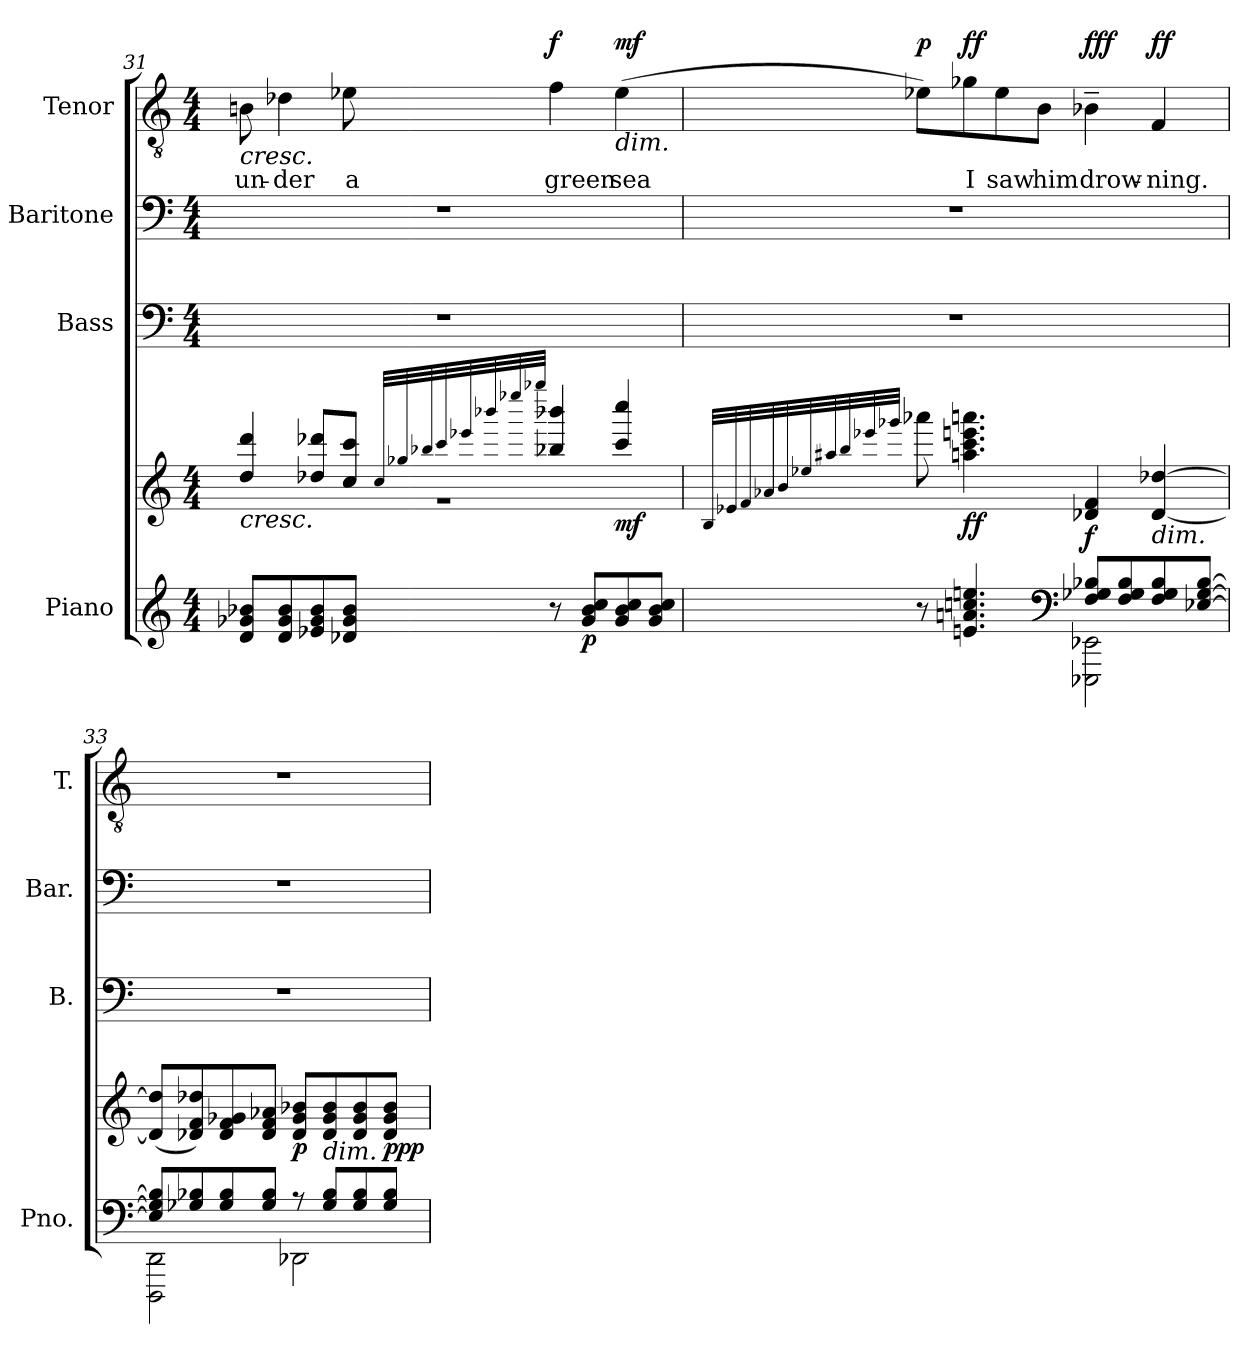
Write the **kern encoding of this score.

**kern	**kern	**dynam	**kern	**kern	**kern	**text	**dynam
*part4	*part4	*part4	*part3	*part2	*part1	*part1	*part1
*staff5	*staff4	*staff4/5	*staff3	*staff2	*staff1	*staff1	*staff1
*I"Piano	*	*	*I"Bass	*I"Baritone	*I"Tenor	*	*
*I'Pno.	*	*	*I'B.	*I'Bar.	*I'T.	*	*
!!LO:LB:g=z
*clefG2	*clefG2	*	*clefF4	*clefF4	*clefGv2	*	*
*k[]	*k[]	*	*k[]	*k[]	*k[]	*	*
*M4/4	*M4/4	*	*M4/4	*M4/4	*M4/4	*	*
=31	=31	=31	=31	=31	=31	=31	=31
*	*^	*	*	*	*	*	*
!	!	!	!	!	!	!LO:TX:b:i:t=cresc.	!	!
!	!LO:TX:b:i:t=cresc.	!	!	!	!	!	!	!
!	!	!	!	!	!	!	!LO:LY:b	!
8d/ 8g-X/ 8b-X/L	4dd/ 4ddd/	1r	.	1r	1r	8Bn\	un-	.
!	!	!	!	!	!	!	!LO:LY:b	!
8d/ 8g-/ 8b-/	.	.	.	.	.	4d-X\	-der	.
8e-X/ 8g-/ 8b-/	8dd-X/ 8ddd-X/L	.	.	.	.	.	.	.
!	!	!	!	!	!	!	!LO:LY:b	!
8d-X/ 8g-/ 8b-/J	8cc/ 8ccc/J	.	.	.	.	8e-X\	a	.
.	32qcc/LLL	.	.	.	.	.	.	.
.	32qgg-X/	.	.	.	.	.	.	.
.	32qbb-X/	.	.	.	.	.	.	.
.	32qccc/	.	.	.	.	.	.	.
.	32qeee-X/	.	.	.	.	.	.	.
.	32qbbb-X/	.	.	.	.	.	.	.
.	32qeeee-X/	.	.	.	.	.	.	.
.	32qgggg-X/JJJ	.	.	.	.	.	.	.
!	!	!	!	!	!	!	!LO:LY:b	!LO:DY:b
8r	4bb-/ 4bbb-X/	.	.	.	.	4f\	green	f
!	!	!	!LO:DY:b=2	!	!	!	!	!
8g-/ 8b-/ 8cc/L	.	.	p	.	.	.	.	.
!	!	!	!	!	!	!LO:TX:b:i:t=dim.	!	!
!	!	!	!LO:DY:b	!	!	!	!LO:LY:b	!LO:DY:b
8g-/ 8b-/ 8cc/	4ccc/ 4cccc/	.	mf	.	.	(>4e-\	sea	mf
8g-/ 8b-/ 8cc/J	.	.	.	.	.	.	.	.
*	*v	*v	*	*	*	*	*	*
=32	=32	=32	=32	=32	=32	=32	=32
.	32qB/LLL	.	.	.	.	.	.
.	32qe-X/	.	.	.	.	.	.
.	32qf/	.	.	.	.	.	.
.	32qa-X/	.	.	.	.	.	.
.	32qb/	.	.	.	.	.	.
.	32qee-X/	.	.	.	.	.	.
.	32qaa#X/	.	.	.	.	.	.
.	32qbb/	.	.	.	.	.	.
.	32qeee-X/	.	.	.	.	.	.
.	32qggg-X/JJJ	.	.	.	.	.	.
*^	*	*	*	*	*	*	*
!	!	!	!	!	!	!	!	!LO:DY:b
8r	2ryy	8aaa-X\	.	1r	1r	8e-X\L)	.	p
!	!	!	!LO:DY:b	!	!	!	!LO:LY:b	!LO:DY:b
4.en/ 4.an/ 4.ccn/ 4.een/	.	4.aan\ 4.ccc\ 4.eeen\ 4.aaan\	ff	.	.	8g-X\	I	ff
!	!	!	!	!	!	!	!LO:LY:b	!
.	.	.	.	.	.	8e-\	saw	.
!	!	!	!	!	!	!	!LO:LY:b	!
.	.	.	.	.	.	8B\J	him	.
*clefF4	*	*	*	*	*	*	*	*
!	!	!	!LO:DY:b	!	!	!	!LO:LY:b	!LO:DY:b
8F/ 8G-X/ 8B-X/L	2EEE-X\ 2EE-X\	4d-X/ 4f/	f	.	.	4B-X~\	drow-	fff
8F/ 8G-/ 8B-/	.	.	.	.	.	.	.	.
!	!	!LO:TX:b:i:t=dim.	!	!	!	!	!	!
!	!	!	!	!	!	!	!LO:LY:b	!LO:DY:b
8F/ 8G-/ 8B-/	.	[4d-/ [4dd-X/	.	.	.	4F/	-ning.	ff
[8E-X/ [8G-/ [8B-/J	.	.	.	.	.	.	.	.
!!LO:PB:g=z
=33	=33	=33	=33	=33	=33	=33	=33	=33
8E-/] 8G-/] 8B-/]L	2DDD\ 2DD\	(<8d-/] 8dd-/]L	.	1r	1r	1r	.	.
8G-X/ 8B-X/	.	8d-X/ 8f/ 8dd-X/)	.	.	.	.	.	.
8G-/ 8B-/	.	8d-/ 8f/ 8g-X/	.	.	.	.	.	.
8G-/ 8B-/J	.	8d-/ 8f/ 8a-X/J	.	.	.	.	.	.
!	!	!	!LO:DY:b	!	!	!	!	!
8r	2DD-X\	8d-/ 8g-/ 8b-X/L	p	.	.	.	.	.
!	!	!LO:TX:b:i:t=dim.	!	!	!	!	!	!
8G-/ 8B-/L	.	8d-/ 8g-/ 8b-/	.	.	.	.	.	.
8G-/ 8B-/	.	8d-/ 8g-/ 8b-/	.	.	.	.	.	.
!	!	!	!LO:DY:b	!	!	!	!	!
8G-/ 8B-/J	.	8d-/ 8g-/ 8b-/J	ppp	.	.	.	.	.
*v	*v	*	*	*	*	*	*	*
=	=	=	=	=	=	=	=
*-	*-	*-	*-	*-	*-	*-	*-
